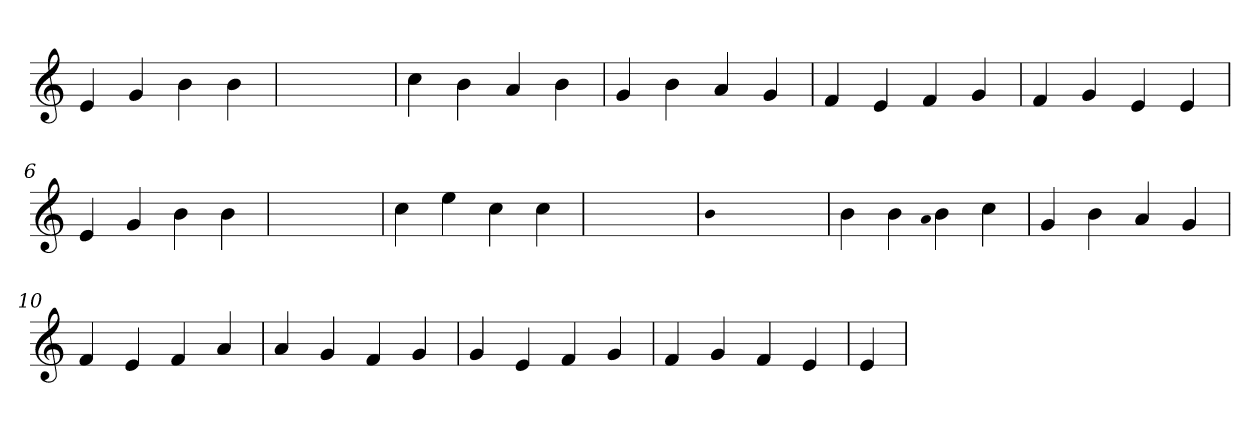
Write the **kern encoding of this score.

**kern
*part1
*staff1
*clefG2
=1
4e
4g
4b
4b
=2
1ryy
=2
4cc
4b
4a
4b
=3
4g
4b
4a
4g
=4
4f
4e
4f
4g
=5
4f
4g
4e
4e
=6
4e
4g
4b
4b
=7
1ryy
=7
4cc
4ee
4cc
4cc
=8
1ryy
=8
qqb
1ryy
=8
4b
4b
qqa
4b
4cc
=9
4g
4b
4a
4g
=10
4f
4e
4f
4a
=11
4a
4g
4f
4g
=12
4g
4e
4f
4g
=13
4f
4g
4f
4e
=14
4e
=
*-
